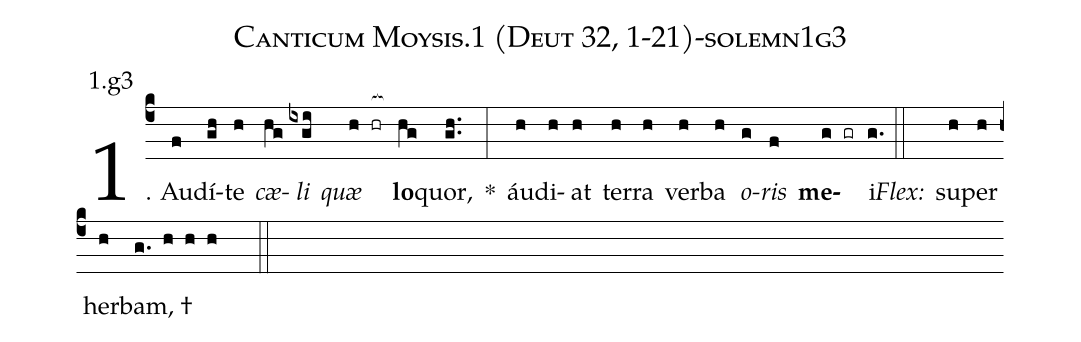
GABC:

name: Canticum Moysis.1 (Deut 32, 1-21)-solemn1g3;
annotation: 1.g3;
%%
(c4)1. Au(f)dí(gh)te(h) <i>cæ</i>(hg)<i>li</i>(ixgi) <i>quæ</i>(h hr[ocb:1{]) <b>lo</b>(hg[ocb:0}])quor,(gh..) *(:) áu(h)di(h)at(h) ter(h)ra(h) ver(h)ba(h) <i>o</i>(g)<i>ris</i>(f) <b>me</b>(g gr)i.(g.) (::)
<i>Flex:</i>()  su(h)per(h) her(h)bam, †(g. h h h  ::)
